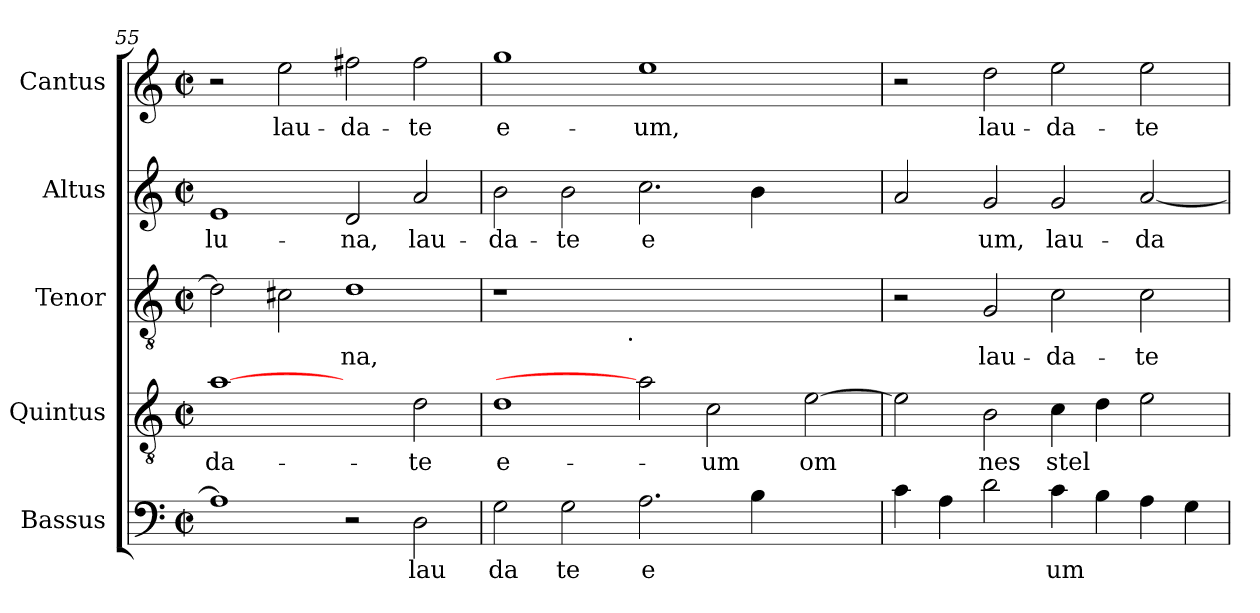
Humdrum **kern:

**kern	**text	**kern	**text	**kern	**text	**kern	**text	**kern	**text
*part5	*part5	*part4	*part4	*part3	*part3	*part2	*part2	*part1	*part1
*staff5	*staff5	*staff4	*staff4	*staff3	*staff3	*staff2	*staff2	*staff1	*staff1
*I"Bassus	*	*I"Quintus	*	*I"Tenor	*	*I"Altus	*	*I"Cantus	*
*clefF4	*	*clefGv2	*	*clefGv2	*	*clefG2	*	*clefG2	*
*k[]	*	*k[]	*	*k[]	*	*k[]	*	*k[]	*
*C:	*	*C:	*	*C:	*	*C:	*	*C:	*
*M2/2	*	*M2/2	*	*M2/2	*	*M2/2	*	*M2/2	*
*met(c|)	*	*met(c|)	*	*met(c|)	*	*met(c|)	*	*met(c|)	*
=55	=55	=55	=55	=55	=55	=55	=55	=55	=55
!	!LO:LY:b:cj	!	!LO:LY:b:cj	!	!LO:LY:b:cj	!	!LO:LY:b:cj	!	!
1A]	.	[1a	-da-	2d\]	.	1e	lu-	2r	.
!	!	!	!	!	!LO:LY:b:cj	!	!	!	!LO:LY:b:cj
.	.	.	.	2c#X\	.	.	.	2ee\	lau-
!	!	!	!	!	!LO:LY:b:cj	!	!LO:LY:b:cj	!	!LO:LY:b:cj
2r	.	2ryy	.	1d	na,	2d/	-na,	2ff#X\	-da-
!	!LO:LY:b:cj	!	!LO:LY:b:cj	!	!	!	!LO:LY:b:cj	!	!LO:LY:b:cj
2D\	lau	2d\	-te	.	.	2a/	lau-	2ff#\	-te
!!LO:PB:g=z
=56	=56	=56	=56	=56	=56	=56	=56	=56	=56
!	!LO:LY:b:cj	!	!LO:LY:b:cj	!	!	!	!LO:LY:b:cj	!	!LO:LY:b:cj
*	*	*	*	*^	*	*	*	*	*
2G\	da	1d	e-	1r	2ryy	.	2b\	-da-	1gg	e-
!	!LO:LY:b:cj	!	!	!	!	!	!	!LO:LY:b:cj	!	!
2G\	te	.	.	.	4...ryy	.	2b\	-te	.	.
!	!	!	!	!	!LO:TX:b:t=.	!	!	!	!	!
.	.	.	.	.	1ryy	.	.	.	.	.
!	!LO:LY:b:cj	!	!	!	!	!	!	!LO:LY:b:cj	!	!LO:LY:b:cj
2.A\	e	2a]	.	1.ryy	.	.	2.cc\	e-	1ee	-um,
!	!	!	!LO:LY:b:cj	!	!	!	!	!	!	!
.	.	2c\	-um	.	.	.	.	.	.	.
!	!LO:LY:b:cj	!	!	!	!	!	!	!LO:LY:b:cj	!	!
4B\	.	.	.	.	.	.	4b\	--	.	.
.	.	.	.	.	2ryy	.	.	.	.	.
!	!	!	!LO:LY:b:cj	!	!	!	!	!	!	!
2ryy	.	[>2e\	om-	.	.	.	2ryy	.	2ryy	.
.	.	.	.	.	32ryy	.	.	.	.	.
=57	=57	=57	=57	=57	=57	=57	=57	=57	=57	=57
!	!LO:LY:b:cj	!	!LO:LY:b:cj	!	!	!	!	!LO:LY:b:cj	!	!
*	*	*	*	*v	*v	*	*	*	*	*
4c\	.	2e\]	--	2r	.	2a/	--	2r	.
!	!LO:LY:b:cj	!	!	!	!	!	!	!	!
4A\	.	.	.	.	.	.	.	.	.
!	!LO:LY:b:cj	!	!LO:LY:b:cj	!	!LO:LY:b:cj	!	!LO:LY:b:cj	!	!LO:LY:b:cj
2d\	.	2B\	-nes	2G/	lau-	2g/	-um,	2dd\	lau-
!	!LO:LY:b:cj	!	!LO:LY:b:cj	!	!LO:LY:b:cj	!	!LO:LY:b:cj	!	!LO:LY:b:cj
4c\	um	4c\	stel-	2c\	-da-	2g/	lau-	2ee\	-da-
!	!LO:LY:b:cj	!	!LO:LY:b:cj	!	!	!	!	!	!
4B\	.	4d\	--	.	.	.	.	.	.
!	!LO:LY:b:cj	!	!LO:LY:b:cj	!	!LO:LY:b:cj	!	!LO:LY:b:cj	!	!LO:LY:b:cj
4A\	.	2e\	--	2c\	-te	[<2a/	-da-	2ee\	-te
!	!LO:LY:b:cj	!	!	!	!	!	!	!	!
4G\	.	.	.	.	.	.	.	.	.
=	=	=	=	=	=	=	=	=	=
*-	*-	*-	*-	*-	*-	*-	*-	*-	*-
